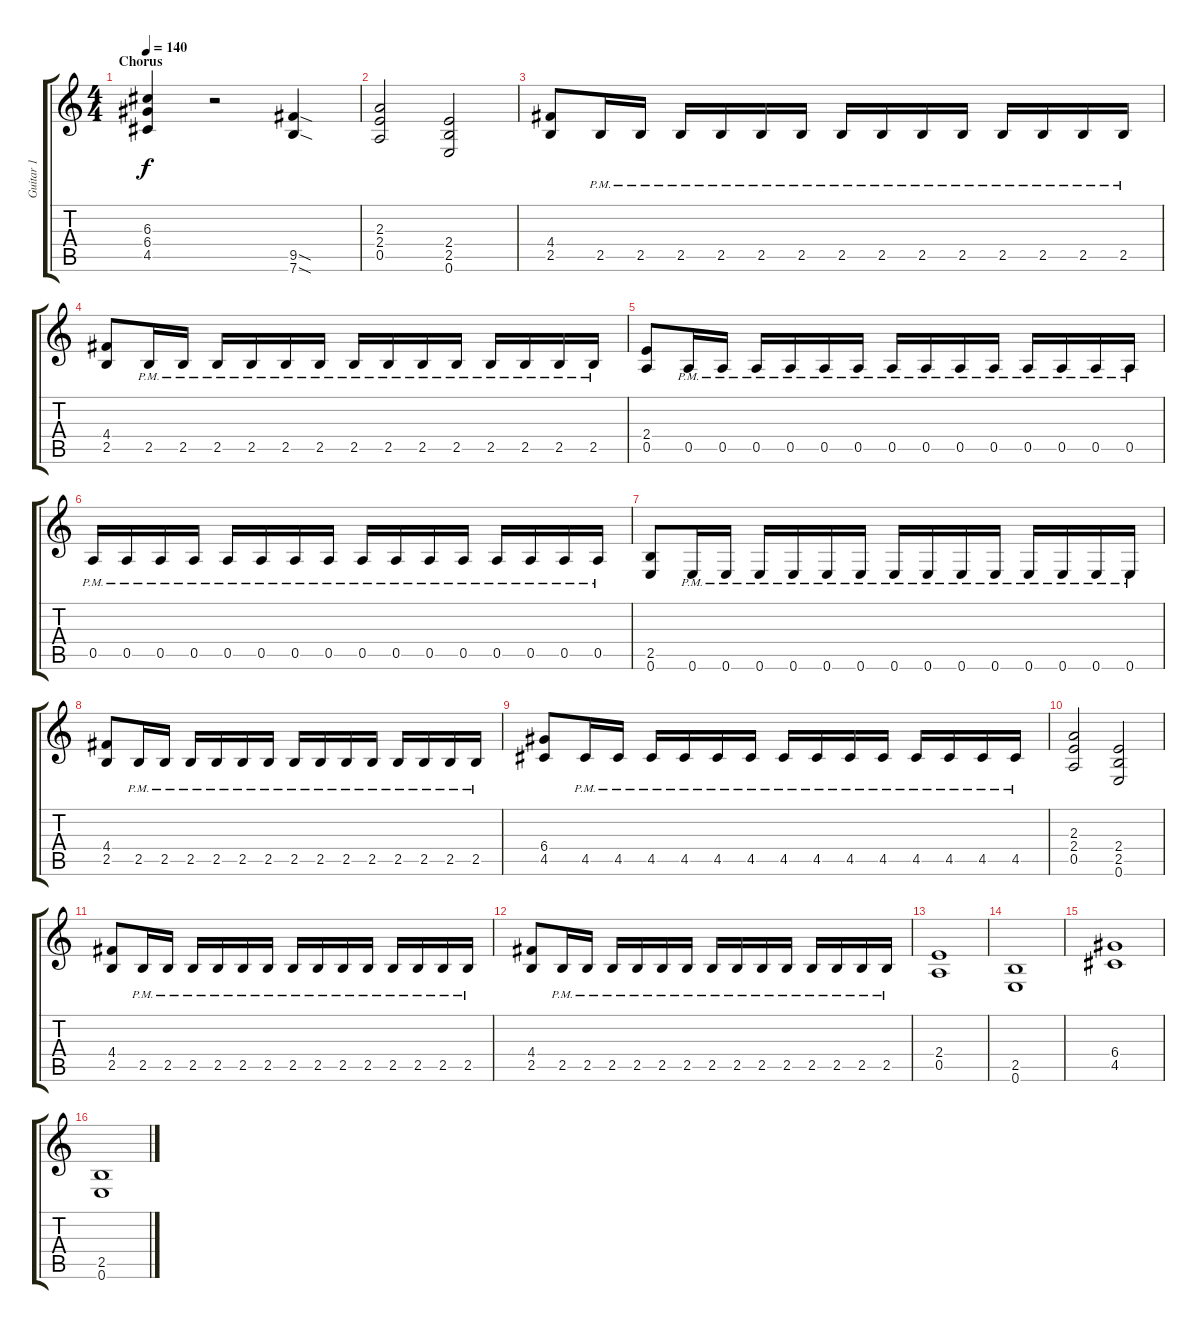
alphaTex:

\track ("Guitar 1" "Guitar 1") {instrument overdrivenguitar}
\staff {score tabs}
\tuning (E4 B3 G3 D3 A2 E2) {hide}
\ts (4 4)
\section ("" "Chorus")
\tempo 140
\clef g2
\ks c
(6.3 6.4 4.5).4{dy f} r.2 (9.5{sod} 7.6{sod}).4 |
(2.3 2.4 0.5).2 (2.4 2.5 0.6).2 |
(4.4 2.5).8 2.5{pm}.16 2.5{pm}.16 2.5{pm}.16 2.5{pm}.16 2.5{pm}.16 2.5{pm}.16 2.5{pm}.16 2.5{pm}.16 2.5{pm}.16 2.5{pm}.16 2.5{pm}.16 2.5{pm}.16 2.5{pm}.16 2.5{pm}.16 |
(4.4 2.5).8 2.5{pm}.16 2.5{pm}.16 2.5{pm}.16 2.5{pm}.16 2.5{pm}.16 2.5{pm}.16 2.5{pm}.16 2.5{pm}.16 2.5{pm}.16 2.5{pm}.16 2.5{pm}.16 2.5{pm}.16 2.5{pm}.16 2.5{pm}.16 |
(2.4 0.5).8 0.5{pm}.16 0.5{pm}.16 0.5{pm}.16 0.5{pm}.16 0.5{pm}.16 0.5{pm}.16 0.5{pm}.16 0.5{pm}.16 0.5{pm}.16 0.5{pm}.16 0.5{pm}.16 0.5{pm}.16 0.5{pm}.16 0.5{pm}.16 |
0.5{pm}.16 0.5{pm}.16 0.5{pm}.16 0.5{pm}.16 0.5{pm}.16 0.5{pm}.16 0.5{pm}.16 0.5{pm}.16 0.5{pm}.16 0.5{pm}.16 0.5{pm}.16 0.5{pm}.16 0.5{pm}.16 0.5{pm}.16 0.5{pm}.16 0.5{pm}.16 |
(2.5 0.6).8 0.6{pm}.16 0.6{pm}.16 0.6{pm}.16 0.6{pm}.16 0.6{pm}.16 0.6{pm}.16 0.6{pm}.16 0.6{pm}.16 0.6{pm}.16 0.6{pm}.16 0.6{pm}.16 0.6{pm}.16 0.6{pm}.16 0.6{pm}.16 |
(4.4 2.5).8 2.5{pm}.16 2.5{pm}.16 2.5{pm}.16 2.5{pm}.16 2.5{pm}.16 2.5{pm}.16 2.5{pm}.16 2.5{pm}.16 2.5{pm}.16 2.5{pm}.16 2.5{pm}.16 2.5{pm}.16 2.5{pm}.16 2.5{pm}.16 |
(6.4 4.5).8 4.5{pm}.16 4.5{pm}.16 4.5{pm}.16 4.5{pm}.16 4.5{pm}.16 4.5{pm}.16 4.5{pm}.16 4.5{pm}.16 4.5{pm}.16 4.5{pm}.16 4.5{pm}.16 4.5{pm}.16 4.5{pm}.16 4.5{pm}.16 |
(2.3 2.4 0.5).2 (2.4 2.5 0.6).2 |
(4.4 2.5).8 2.5{pm}.16 2.5{pm}.16 2.5{pm}.16 2.5{pm}.16 2.5{pm}.16 2.5{pm}.16 2.5{pm}.16 2.5{pm}.16 2.5{pm}.16 2.5{pm}.16 2.5{pm}.16 2.5{pm}.16 2.5{pm}.16 2.5{pm}.16 |
(4.4 2.5).8 2.5{pm}.16 2.5{pm}.16 2.5{pm}.16 2.5{pm}.16 2.5{pm}.16 2.5{pm}.16 2.5{pm}.16 2.5{pm}.16 2.5{pm}.16 2.5{pm}.16 2.5{pm}.16 2.5{pm}.16 2.5{pm}.16 2.5{pm}.16 |
(2.4 0.5).1 |
(2.5 0.6).1 |
(6.4 4.5).1 |
(2.5 0.6).1
